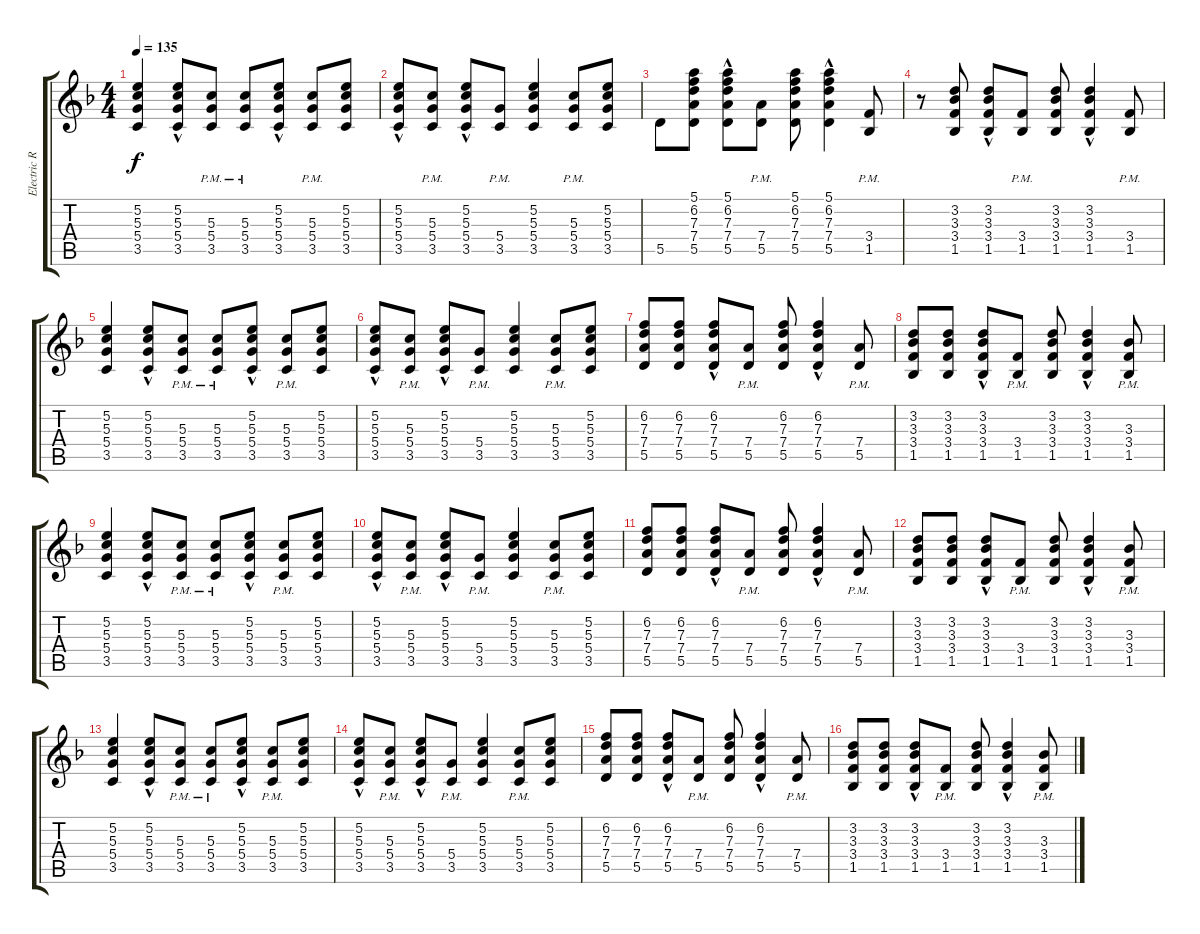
\track ("Electric Rythm" "Electric R") {instrument distortionguitar}
\staff {score tabs}
\tuning (E4 B3 G3 D3 A2 E2) {hide}
\ts (4 4)
\tempo 135
\clef g2
\ks f
(5.2 5.3 5.4 3.5).4{dy f} (5.2{hac} 5.3 5.4 3.5).8 (5.3{pm} 5.4{pm} 3.5{pm}).8 (5.3{pm} 5.4{pm} 3.5{pm}).8 (5.2{hac} 5.3 5.4 3.5).8 (5.3{pm} 5.4{pm} 3.5{pm}).8 (5.2 5.3 5.4 3.5).8 |
(5.2{hac} 5.3 5.4 3.5).8 (5.3{pm} 5.4{pm} 3.5{pm}).8 (5.2{hac} 5.3{hac} 5.4 3.5).8 (5.4{pm} 3.5{pm}).8 (5.2 5.3 5.4 3.5).4 (5.3{pm} 5.4{pm} 3.5{pm}).8 (5.2 5.3 5.4 3.5).8 |
5.5.8 (5.1 6.2 7.3 7.4 5.5).8 (5.1{hac} 6.2{hac} 7.3{hac} 7.4 5.5).8 (7.4{pm} 5.5{pm}).8 (5.1 6.2 7.3 7.4 5.5).8 (5.1{hac} 6.2{hac} 7.3{hac} 7.4 5.5).4 (3.4{pm} 1.5{pm}).8 |
r.8 (3.2 3.3 3.4 1.5).8 (3.2{hac} 3.3{hac} 3.4 1.5).8 (3.4{pm} 1.5{pm}).8 (3.2 3.3 3.4 1.5).8 (3.2{hac} 3.3{hac} 3.4 1.5).4 (3.4{pm} 1.5{pm}).8 |
(5.2 5.3 5.4 3.5).4 (5.2{hac} 5.3 5.4 3.5).8 (5.3{pm} 5.4{pm} 3.5{pm}).8 (5.3{pm} 5.4{pm} 3.5{pm}).8 (5.2{hac} 5.3 5.4 3.5).8 (5.3{pm} 5.4{pm} 3.5{pm}).8 (5.2 5.3 5.4 3.5).8 |
(5.2{hac} 5.3 5.4 3.5).8 (5.3{pm} 5.4{pm} 3.5{pm}).8 (5.2{hac} 5.3 5.4 3.5).8 (5.4{pm} 3.5{pm}).8 (5.2 5.3 5.4 3.5).4 (5.3{pm} 5.4{pm} 3.5{pm}).8 (5.2 5.3 5.4 3.5).8 |
(6.2 7.3 7.4 5.5).8 (6.2 7.3 7.4 5.5).8 (6.2{hac} 7.3{hac} 7.4 5.5).8 (7.4{pm} 5.5{pm}).8 (6.2 7.3 7.4 5.5).8 (6.2{hac} 7.3{hac} 7.4 5.5).4 (7.4{pm} 5.5{pm}).8 |
(3.2 3.3 3.4 1.5).8 (3.2 3.3 3.4 1.5).8 (3.2{hac} 3.3{hac} 3.4 1.5).8 (3.4{pm} 1.5{pm}).8 (3.2 3.3 3.4 1.5).8 (3.2{hac} 3.3 3.4 1.5).4 (3.3{pm} 3.4{pm} 1.5{pm}).8 |
(5.2 5.3 5.4 3.5).4 (5.2{hac} 5.3 5.4 3.5).8 (5.3{pm} 5.4{pm} 3.5{pm}).8 (5.3{pm} 5.4{pm} 3.5{pm}).8 (5.2{hac} 5.3 5.4 3.5).8 (5.3{pm} 5.4{pm} 3.5{pm}).8 (5.2 5.3 5.4 3.5).8 |
(5.2{hac} 5.3 5.4 3.5).8 (5.3{pm} 5.4{pm} 3.5{pm}).8 (5.2{hac} 5.3{hac} 5.4 3.5).8 (5.4{pm} 3.5{pm}).8 (5.2 5.3 5.4 3.5).4 (5.3{pm} 5.4{pm} 3.5{pm}).8 (5.2 5.3 5.4 3.5).8 |
(6.2 7.3 7.4 5.5).8 (6.2 7.3 7.4 5.5).8 (6.2{hac} 7.3{hac} 7.4 5.5).8 (7.4{pm} 5.5{pm}).8 (6.2 7.3 7.4 5.5).8 (6.2{hac} 7.3{hac} 7.4 5.5).4 (7.4{pm} 5.5{pm}).8 |
(3.2 3.3 3.4 1.5).8 (3.2 3.3 3.4 1.5).8 (3.2{hac} 3.3{hac} 3.4 1.5).8 (3.4{pm} 1.5{pm}).8 (3.2 3.3 3.4 1.5).8 (3.2{hac} 3.3 3.4 1.5).4 (3.3{pm} 3.4{pm} 1.5{pm}).8 |
(5.2 5.3 5.4 3.5).4 (5.2{hac} 5.3 5.4 3.5).8 (5.3{pm} 5.4{pm} 3.5{pm}).8 (5.3{pm} 5.4{pm} 3.5{pm}).8 (5.2{hac} 5.3 5.4 3.5).8 (5.3{pm} 5.4{pm} 3.5{pm}).8 (5.2 5.3 5.4 3.5).8 |
(5.2{hac} 5.3 5.4 3.5).8 (5.3{pm} 5.4{pm} 3.5{pm}).8 (5.2{hac} 5.3{hac} 5.4 3.5).8 (5.4{pm} 3.5{pm}).8 (5.2 5.3 5.4 3.5).4 (5.3{pm} 5.4{pm} 3.5{pm}).8 (5.2 5.3 5.4 3.5).8 |
(6.2 7.3 7.4 5.5).8 (6.2 7.3 7.4 5.5).8 (6.2{hac} 7.3{hac} 7.4 5.5).8 (7.4{pm} 5.5{pm}).8 (6.2 7.3 7.4 5.5).8 (6.2{hac} 7.3{hac} 7.4 5.5).4 (7.4{pm} 5.5{pm}).8 |
(3.2 3.3 3.4 1.5).8 (3.2 3.3 3.4 1.5).8 (3.2{hac} 3.3{hac} 3.4 1.5).8 (3.4{pm} 1.5{pm}).8 (3.2 3.3 3.4 1.5).8 (3.2{hac} 3.3 3.4 1.5).4 (3.3{pm} 3.4{pm} 1.5{pm}).8
